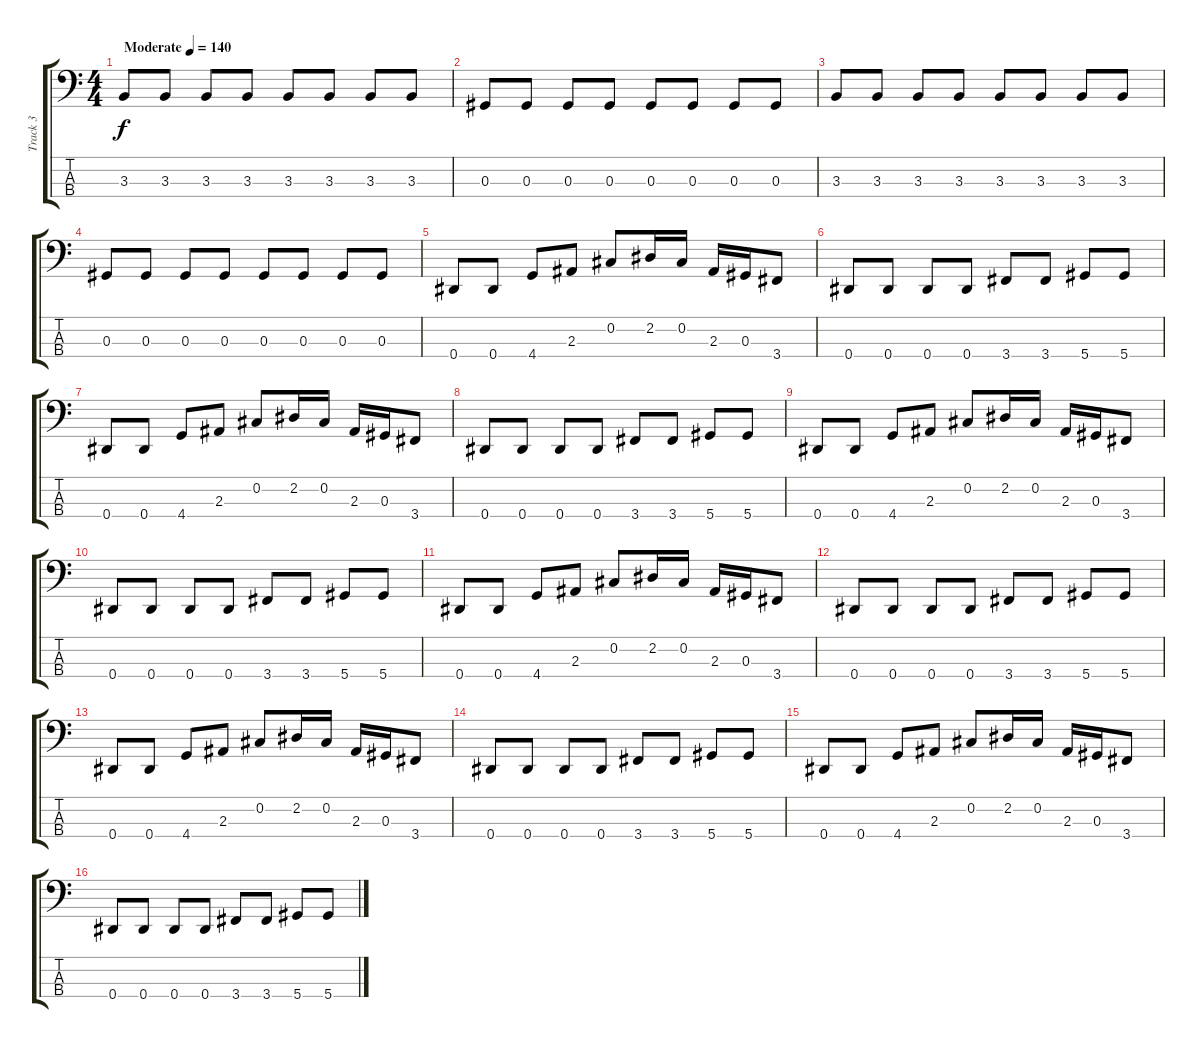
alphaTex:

\track ("Track 3" "Track 3") {instrument electricbassfinger}
\staff {score tabs}
\tuning (Gb2 Db2 Ab1 Eb1) {hide}
\ts (4 4)
\tempo (140 "Moderate")
\clef f4
\ks c
3.3.8{dy f instrument electricbassfinger} 3.3.8 3.3.8 3.3.8 3.3.8 3.3.8 3.3.8 3.3.8 |
0.3.8 0.3.8 0.3.8 0.3.8 0.3.8 0.3.8 0.3.8 0.3.8 |
3.3.8 3.3.8 3.3.8 3.3.8 3.3.8 3.3.8 3.3.8 3.3.8 |
0.3.8 0.3.8 0.3.8 0.3.8 0.3.8 0.3.8 0.3.8 0.3.8 |
0.4.8 0.4.8 4.4.8 2.3.8 0.2.8 2.2.16 0.2.16 2.3.16 0.3.16 3.4.8 |
0.4.8 0.4.8 0.4.8 0.4.8 3.4.8 3.4.8 5.4.8 5.4.8 |
0.4.8 0.4.8 4.4.8 2.3.8 0.2.8 2.2.16 0.2.16 2.3.16 0.3.16 3.4.8 |
0.4.8 0.4.8 0.4.8 0.4.8 3.4.8 3.4.8 5.4.8 5.4.8 |
0.4.8 0.4.8 4.4.8 2.3.8 0.2.8 2.2.16 0.2.16 2.3.16 0.3.16 3.4.8 |
0.4.8 0.4.8 0.4.8 0.4.8 3.4.8 3.4.8 5.4.8 5.4.8 |
0.4.8 0.4.8 4.4.8 2.3.8 0.2.8 2.2.16 0.2.16 2.3.16 0.3.16 3.4.8 |
0.4.8 0.4.8 0.4.8 0.4.8 3.4.8 3.4.8 5.4.8 5.4.8 |
0.4.8 0.4.8 4.4.8 2.3.8 0.2.8 2.2.16 0.2.16 2.3.16 0.3.16 3.4.8 |
0.4.8 0.4.8 0.4.8 0.4.8 3.4.8 3.4.8 5.4.8 5.4.8 |
0.4.8 0.4.8 4.4.8 2.3.8 0.2.8 2.2.16 0.2.16 2.3.16 0.3.16 3.4.8 |
0.4.8 0.4.8 0.4.8 0.4.8 3.4.8 3.4.8 5.4.8 5.4.8
